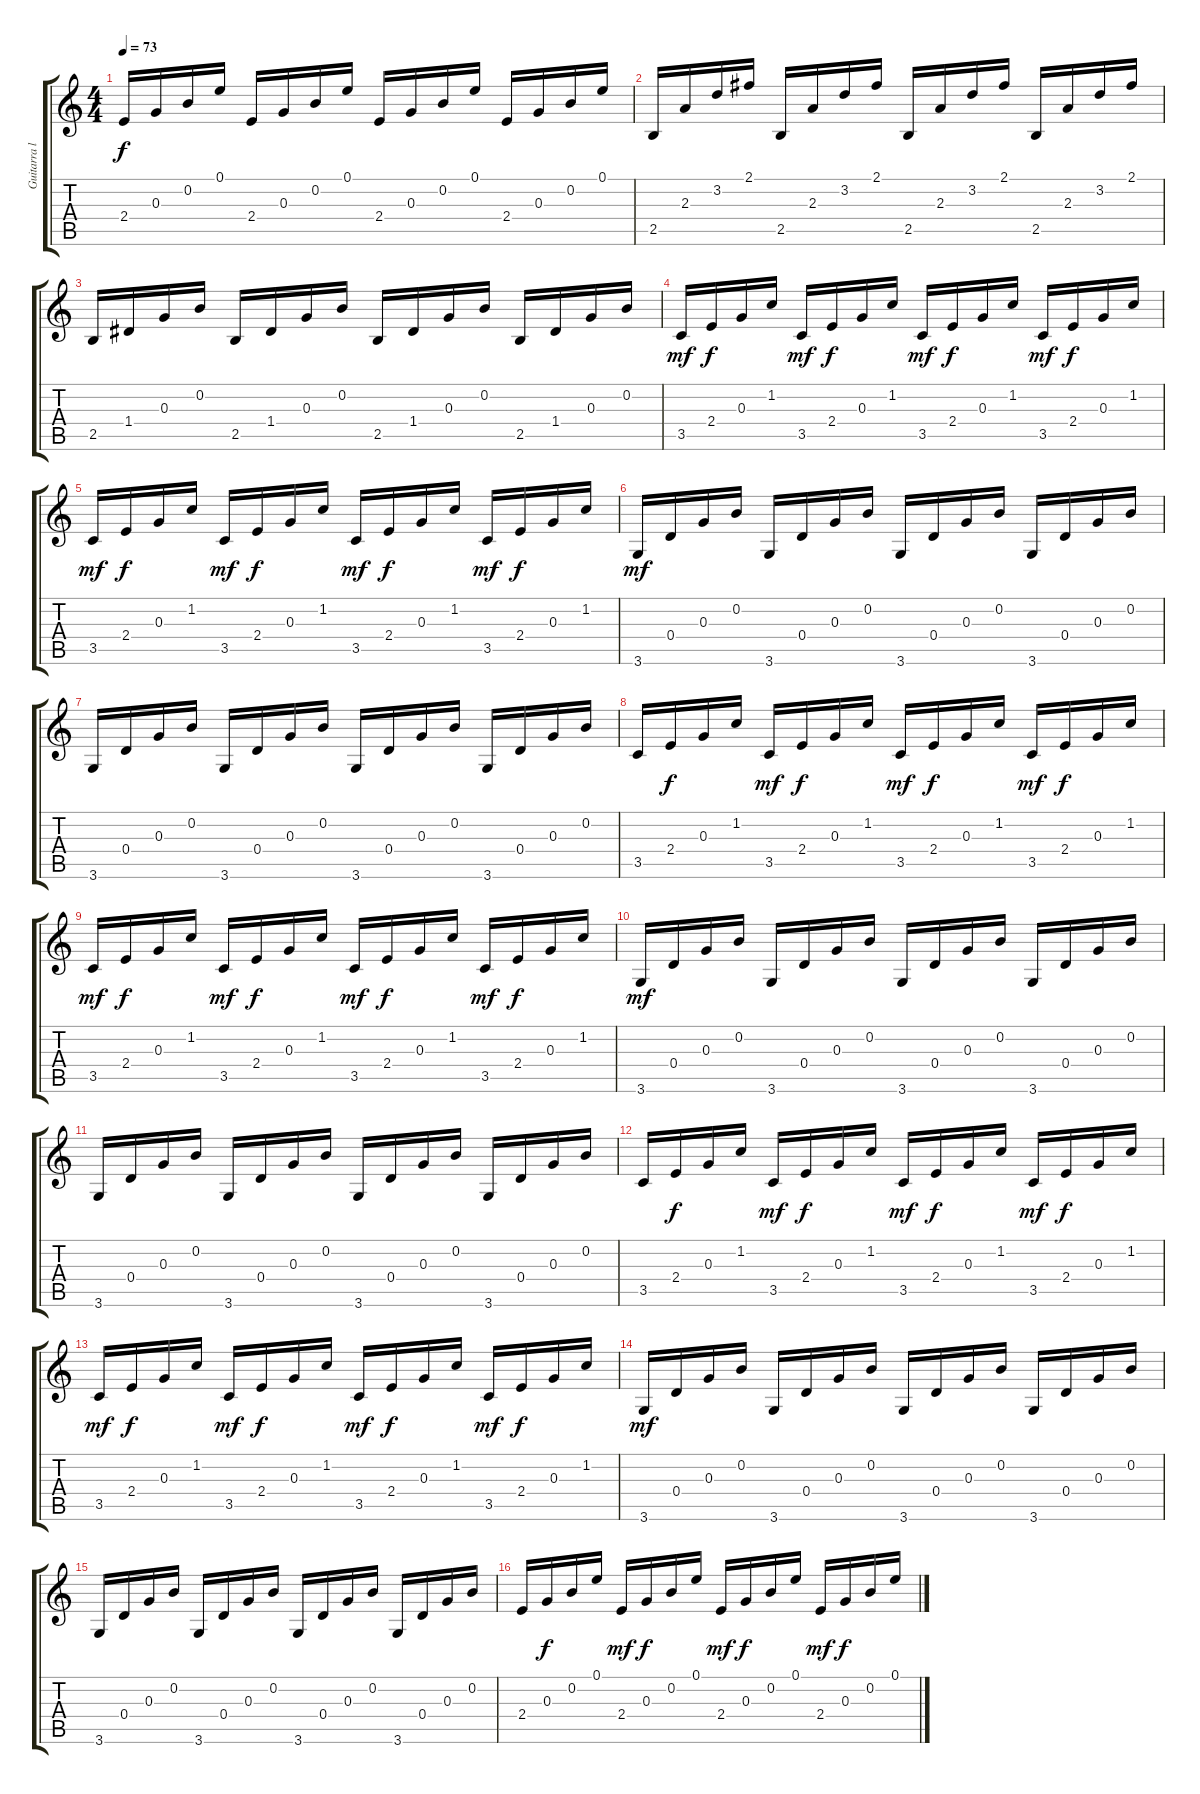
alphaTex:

\track ("Guitarra l" "Guitarra l") {instrument acousticguitarsteel}
\staff {score tabs}
\tuning (E4 B3 G3 D3 A2 E2) {hide}
\ts (4 4)
\tempo 73
\clef g2
\ks c
2.4.16{dy f} 0.3.16 0.2.16 0.1.16 2.4.16 0.3.16 0.2.16 0.1.16 2.4.16 0.3.16 0.2.16 0.1.16 2.4.16 0.3.16 0.2.16 0.1.16 |
2.5.16 2.3.16 3.2.16 2.1.16 2.5.16 2.3.16 3.2.16 2.1.16 2.5.16 2.3.16 3.2.16 2.1.16 2.5.16 2.3.16 3.2.16 2.1.16 |
2.5.16 1.4.16 0.3.16 0.2.16 2.5.16 1.4.16 0.3.16 0.2.16 2.5.16 1.4.16 0.3.16 0.2.16 2.5.16 1.4.16 0.3.16 0.2.16 |
3.5.16{dy mf} 2.4.16{dy f} 0.3.16 1.2.16 3.5.16{dy mf} 2.4.16{dy f} 0.3.16 1.2.16 3.5.16{dy mf} 2.4.16{dy f} 0.3.16 1.2.16 3.5.16{dy mf} 2.4.16{dy f} 0.3.16 1.2.16 |
3.5.16{dy mf} 2.4.16{dy f} 0.3.16 1.2.16 3.5.16{dy mf} 2.4.16{dy f} 0.3.16 1.2.16 3.5.16{dy mf} 2.4.16{dy f} 0.3.16 1.2.16 3.5.16{dy mf} 2.4.16{dy f} 0.3.16 1.2.16 |
3.6.16{dy mf} 0.4.16 0.3.16 0.2.16 3.6.16 0.4.16 0.3.16 0.2.16 3.6.16 0.4.16 0.3.16 0.2.16 3.6.16 0.4.16 0.3.16 0.2.16 |
3.6.16 0.4.16 0.3.16 0.2.16 3.6.16 0.4.16 0.3.16 0.2.16 3.6.16 0.4.16 0.3.16 0.2.16 3.6.16 0.4.16 0.3.16 0.2.16 |
3.5.16 2.4.16{dy f} 0.3.16 1.2.16 3.5.16{dy mf} 2.4.16{dy f} 0.3.16 1.2.16 3.5.16{dy mf} 2.4.16{dy f} 0.3.16 1.2.16 3.5.16{dy mf} 2.4.16{dy f} 0.3.16 1.2.16 |
3.5.16{dy mf} 2.4.16{dy f} 0.3.16 1.2.16 3.5.16{dy mf} 2.4.16{dy f} 0.3.16 1.2.16 3.5.16{dy mf} 2.4.16{dy f} 0.3.16 1.2.16 3.5.16{dy mf} 2.4.16{dy f} 0.3.16 1.2.16 |
3.6.16{dy mf} 0.4.16 0.3.16 0.2.16 3.6.16 0.4.16 0.3.16 0.2.16 3.6.16 0.4.16 0.3.16 0.2.16 3.6.16 0.4.16 0.3.16 0.2.16 |
3.6.16 0.4.16 0.3.16 0.2.16 3.6.16 0.4.16 0.3.16 0.2.16 3.6.16 0.4.16 0.3.16 0.2.16 3.6.16 0.4.16 0.3.16 0.2.16 |
3.5.16 2.4.16{dy f} 0.3.16 1.2.16 3.5.16{dy mf} 2.4.16{dy f} 0.3.16 1.2.16 3.5.16{dy mf} 2.4.16{dy f} 0.3.16 1.2.16 3.5.16{dy mf} 2.4.16{dy f} 0.3.16 1.2.16 |
3.5.16{dy mf} 2.4.16{dy f} 0.3.16 1.2.16 3.5.16{dy mf} 2.4.16{dy f} 0.3.16 1.2.16 3.5.16{dy mf} 2.4.16{dy f} 0.3.16 1.2.16 3.5.16{dy mf} 2.4.16{dy f} 0.3.16 1.2.16 |
3.6.16{dy mf} 0.4.16 0.3.16 0.2.16 3.6.16 0.4.16 0.3.16 0.2.16 3.6.16 0.4.16 0.3.16 0.2.16 3.6.16 0.4.16 0.3.16 0.2.16 |
3.6.16 0.4.16 0.3.16 0.2.16 3.6.16 0.4.16 0.3.16 0.2.16 3.6.16 0.4.16 0.3.16 0.2.16 3.6.16 0.4.16 0.3.16 0.2.16 |
2.4.16 0.3.16{dy f} 0.2.16 0.1.16 2.4.16{dy mf} 0.3.16{dy f} 0.2.16 0.1.16 2.4.16{dy mf} 0.3.16{dy f} 0.2.16 0.1.16 2.4.16{dy mf} 0.3.16{dy f} 0.2.16 0.1.16
